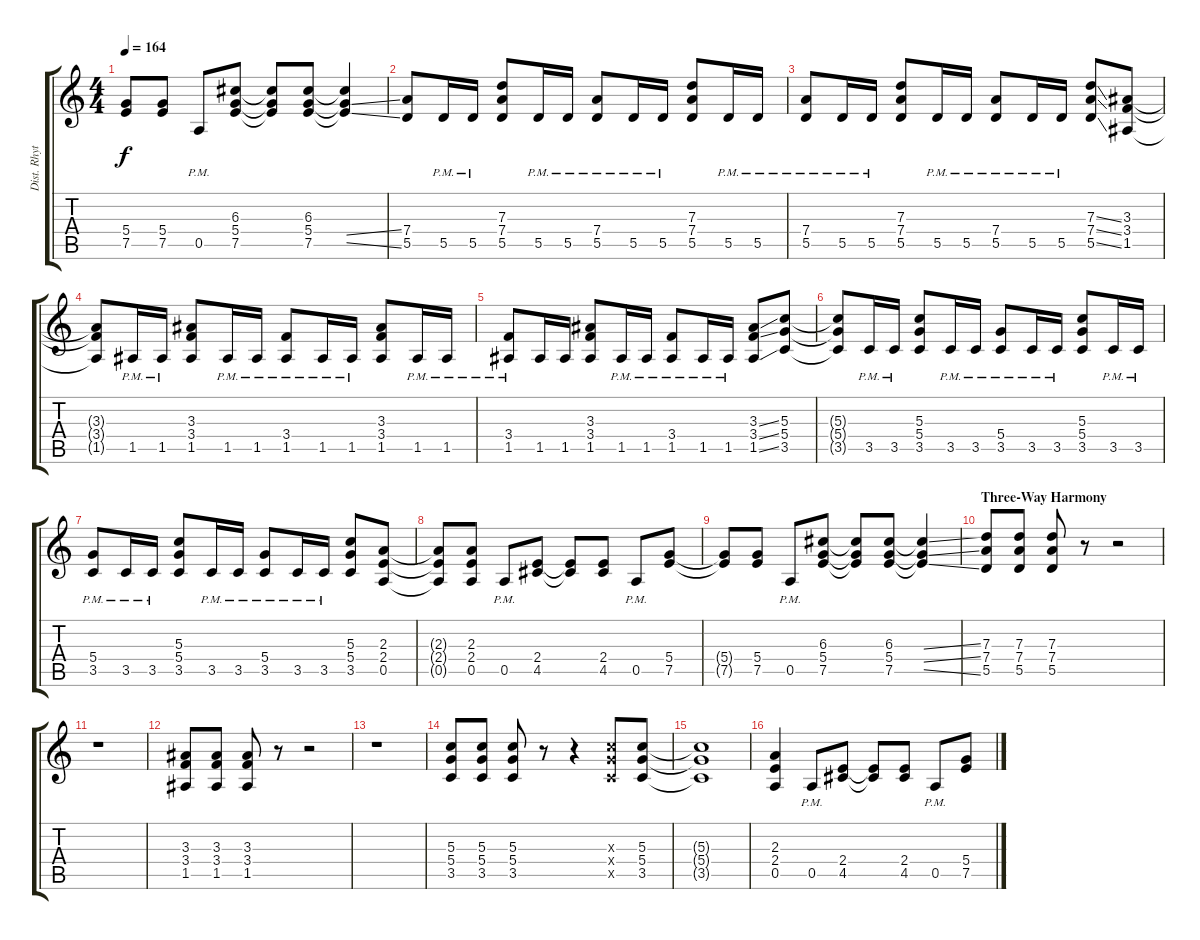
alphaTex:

\track ("Dist. Rhythm (Arrangement)" "Dist. Rhyt") {instrument distortionguitar}
\staff {score tabs}
\tuning (E4 B3 G3 D3 A2 D2) {hide}
\ts (4 4)
\tempo 164
\clef g2
\ks c
(5.4{t} 7.5{t}).8{dy f} (5.4 7.5).8 0.5{pm}.8 (6.3 5.4 7.5).8 (6.3{t} 5.4{t} 7.5{t}).8 (6.3 5.4 7.5).8 (6.3{t} 5.4{ss t} 7.5{ss t}).4 |
(7.4 5.5).8 5.5{pm}.16 5.5{pm}.16 (7.3 7.4 5.5).8 5.5{pm}.16 5.5{pm}.16 (7.4{pm} 5.5{pm}).8 5.5{pm}.16 5.5{pm}.16 (7.3 7.4 5.5).8 5.5{pm}.16 5.5{pm}.16 |
(7.4{pm} 5.5{pm}).8 5.5{pm}.16 5.5{pm}.16 (7.3 7.4 5.5).8 5.5{pm}.16 5.5{pm}.16 (7.4{pm} 5.5{pm}).8 5.5{pm}.16 5.5{pm}.16 (7.3{ss} 7.4{ss} 5.5{ss}).8 (3.3 3.4 1.5).8 |
(3.3{t} 3.4{t} 1.5{t}).8 1.5{pm}.16 1.5{pm}.16 (3.3 3.4 1.5).8 1.5{pm}.16 1.5{pm}.16 (3.4{pm} 1.5{pm}).8 1.5{pm}.16 1.5{pm}.16 (3.3 3.4 1.5).8 1.5{pm}.16 1.5{pm}.16 |
(3.4{pm} 1.5{pm}).8 1.5.16 1.5.16 (3.3 3.4 1.5).8 1.5{pm}.16 1.5{pm}.16 (3.4{pm} 1.5{pm}).8 1.5{pm}.16 1.5{pm}.16 (3.3{ss} 3.4{ss} 1.5{ss}).8 (5.3 5.4 3.5).8 |
(5.3{t} 5.4{t} 3.5{t}).8 3.5{pm}.16 3.5{pm}.16 (5.3 5.4 3.5).8 3.5{pm}.16 3.5{pm}.16 (5.4{pm} 3.5{pm}).8 3.5{pm}.16 3.5{pm}.16 (5.3 5.4 3.5).8 3.5{pm}.16 3.5{pm}.16 |
(5.4{pm} 3.5{pm}).8 3.5{pm}.16 3.5{pm}.16 (5.3 5.4 3.5).8 3.5{pm}.16 3.5{pm}.16 (5.4{pm} 3.5{pm}).8 3.5{pm}.16 3.5{pm}.16 (5.3 5.4 3.5).8 (2.3 2.4 0.5).8 |
(2.3{t} 2.4{t} 0.5{t}).8 (2.3 2.4 0.5).8 0.5{pm}.8 (2.4 4.5).8 (2.4{t} 4.5{t}).8 (2.4 4.5).8 0.5{pm}.8 (5.4 7.5).8 |
(5.4{t} 7.5{t}).8 (5.4 7.5).8 0.5{pm}.8 (6.3 5.4 7.5).8 (6.3{t} 5.4{t} 7.5{t}).8 (6.3 5.4 7.5).8 (6.3{ss t} 5.4{ss t} 7.5{ss t}).4 |
\section ("" "Three-Way Harmony")
(7.3 7.4 5.5).8 (7.3 7.4 5.5).8 (7.3 7.4 5.5).8 r.8 r.2 |
r.1 |
(3.3 3.4 1.5).8 (3.3 3.4 1.5).8 (3.3 3.4 1.5).8 r.8 r.2 |
r.1 |
(5.3 5.4 3.5).8 (5.3 5.4 3.5).8 (5.3 5.4 3.5).8 r.8 r.4 (5.3{x} 5.4{x} 3.5{x}).8 (5.3 5.4 3.5).8 |
(5.3{t} 5.4{t} 3.5{t}).1 |
(2.3 2.4 0.5).4 0.5{pm}.8 (2.4 4.5).8 (2.4{t} 4.5{t}).8 (2.4 4.5).8 0.5{pm}.8 (5.4 7.5).8
